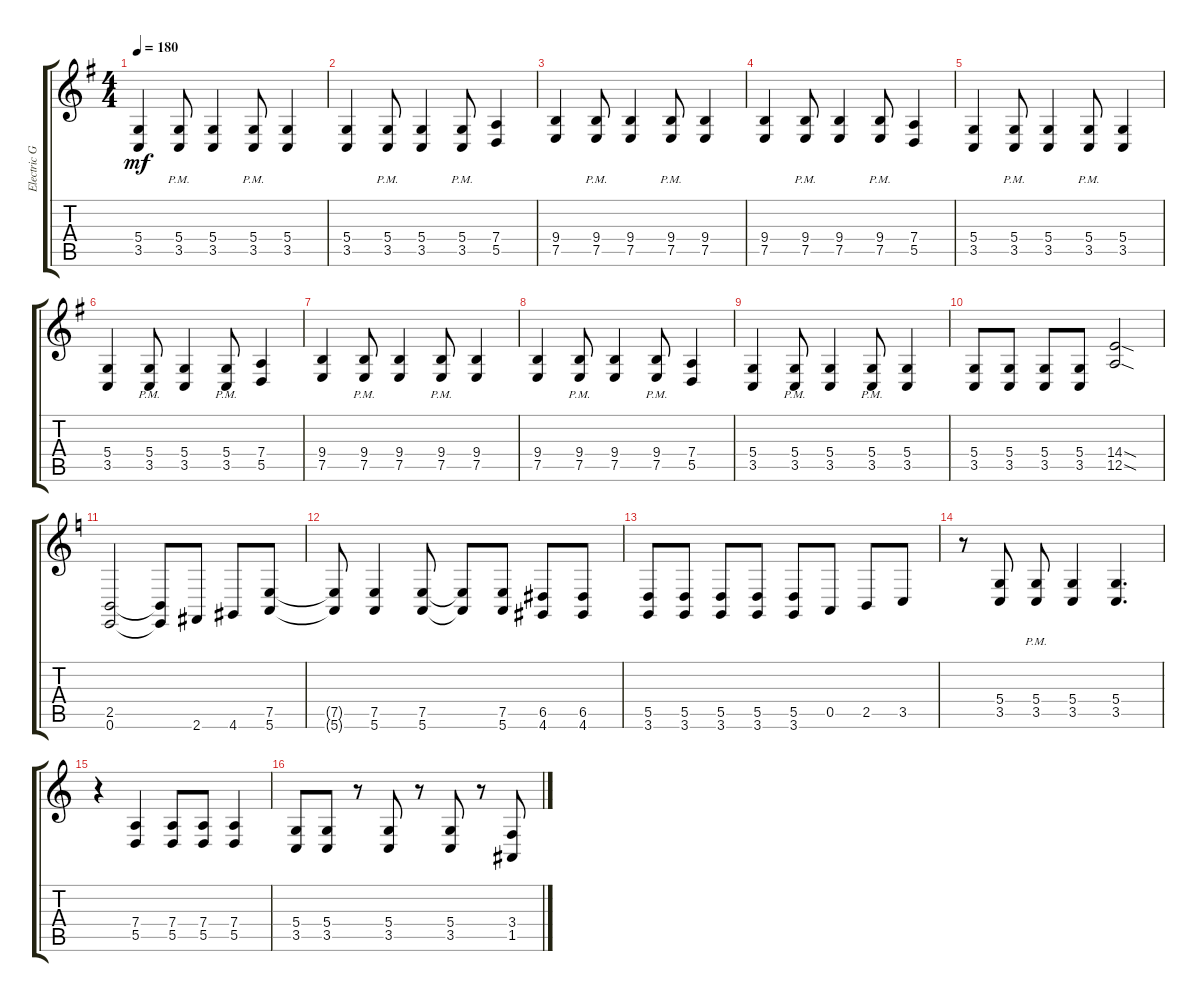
\track ("Electric Guitar (Drive)" "Electric G") {instrument violin}
\staff {score tabs}
\tuning (E4 B3 G3 D3 A2 E2) {hide}
\ts (4 4)
\tempo 180
\clef g2
\ks g
(5.4 3.5).4{dy mf} (5.4{pm} 3.5{pm}).8 (5.4 3.5).4 (5.4{pm} 3.5{pm}).8 (5.4 3.5).4 |
(5.4 3.5).4 (5.4{pm} 3.5{pm}).8 (5.4 3.5).4 (5.4{pm} 3.5{pm}).8 (7.4 5.5).4 |
(9.4 7.5).4 (9.4{pm} 7.5{pm}).8 (9.4 7.5).4 (9.4{pm} 7.5{pm}).8 (9.4 7.5).4 |
(9.4 7.5).4 (9.4{pm} 7.5{pm}).8 (9.4 7.5).4 (9.4{pm} 7.5{pm}).8 (7.4 5.5).4 |
(5.4 3.5).4 (5.4{pm} 3.5{pm}).8 (5.4 3.5).4 (5.4{pm} 3.5{pm}).8 (5.4 3.5).4 |
(5.4 3.5).4 (5.4{pm} 3.5{pm}).8 (5.4 3.5).4 (5.4{pm} 3.5{pm}).8 (7.4 5.5).4 |
(9.4 7.5).4 (9.4{pm} 7.5{pm}).8 (9.4 7.5).4 (9.4{pm} 7.5{pm}).8 (9.4 7.5).4 |
(9.4 7.5).4 (9.4{pm} 7.5{pm}).8 (9.4 7.5).4 (9.4{pm} 7.5{pm}).8 (7.4 5.5).4 |
(5.4 3.5).4 (5.4{pm} 3.5{pm}).8 (5.4 3.5).4 (5.4{pm} 3.5{pm}).8 (5.4 3.5).4 |
(5.4 3.5).8 (5.4 3.5).8 (5.4 3.5).8 (5.4 3.5).8 (14.4{sod} 12.5{sod}).2 |
\ks c
(2.5 0.6).2 (2.5{t} 0.6{t}).8 2.6.8 4.6.8 (7.5 5.6).8 |
(7.5{t} 5.6{t}).8 (7.5 5.6).4 (7.5 5.6).8 (7.5{t} 5.6{t}).8 (7.5 5.6).8 (6.5 4.6).8 (6.5 4.6).8 |
(5.5 3.6).8 (5.5 3.6).8 (5.5 3.6).8 (5.5 3.6).8 (5.5 3.6).8 0.5.8 2.5.8 3.5.8 |
r.8 (5.4 3.5).8 (5.4{pm} 3.5).8 (5.4 3.5).4 (5.4 3.5).4{d} |
r.4 (7.4 5.5).4 (7.4 5.5).8 (7.4 5.5).8 (7.4 5.5).4 |
(5.4 3.5).8 (5.4 3.5).8 r.8 (5.4 3.5).8 r.8 (5.4 3.5).8 r.8 (3.4 1.5).8
